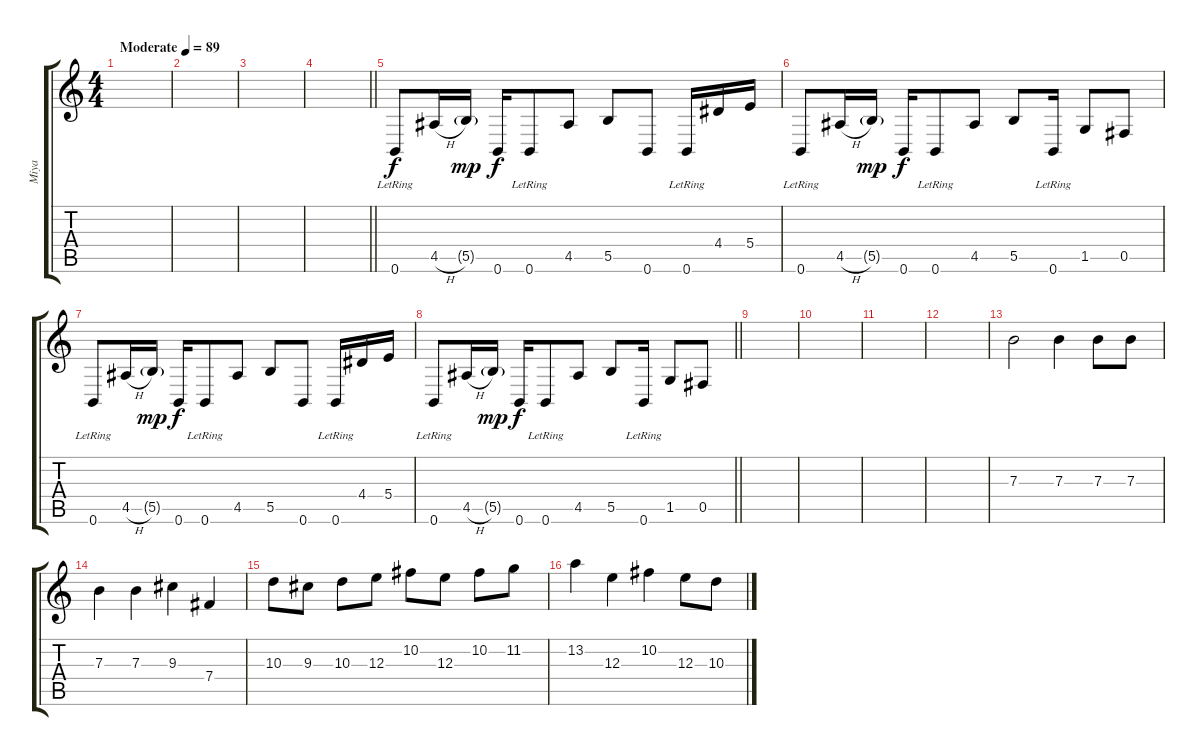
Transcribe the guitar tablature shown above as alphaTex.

\track ("Miya" "Miya") {instrument overdrivenguitar}
\staff {score tabs}
\tuning (Db4 Ab3 E3 B2 Gb2 B1) {hide}
\ts (4 4)
\tempo (89 "Moderate")
\clef g2
\ks c
|
|
|
\barLineRight lightlight
|
0.6{lr}.8{volume 13 instrument overdrivenguitar} 4.5{h}.16 5.5{g}.16{dy mp} 0.6.16{dy f} 0.6{lr}.8 4.5.8 5.5.8 0.6.8 0.6{lr}.16 4.4.16 5.4.16 |
0.6{lr}.8 4.5{h}.16 5.5{g}.16{dy mp} 0.6.16{dy f} 0.6{lr}.8 4.5.8 5.5.8 0.6{lr}.16 1.5.8 0.5.8 |
0.6{lr}.8 4.5{h}.16 5.5{g}.16{dy mp} 0.6.16{dy f} 0.6{lr}.8 4.5.8 5.5.8 0.6.8 0.6{lr}.16 4.4.16 5.4.16 |
\barLineRight lightlight
0.6{lr}.8 4.5{h}.16 5.5{g}.16{dy mp} 0.6.16{dy f} 0.6{lr}.8 4.5.8 5.5.8 0.6{lr}.16 1.5.8 0.5.8 |
|
|
|
|
7.3.2{volume 16 instrument electricguitarclean} 7.3.4 7.3.8 7.3.8 |
7.3.4 7.3.4 9.3.4 7.4.4 |
10.3.8 9.3.8 10.3.8 12.3.8 10.2.8 12.3.8 10.2.8 11.2.8 |
13.2.4 12.3.4 10.2.4 12.3.8 10.3.8
